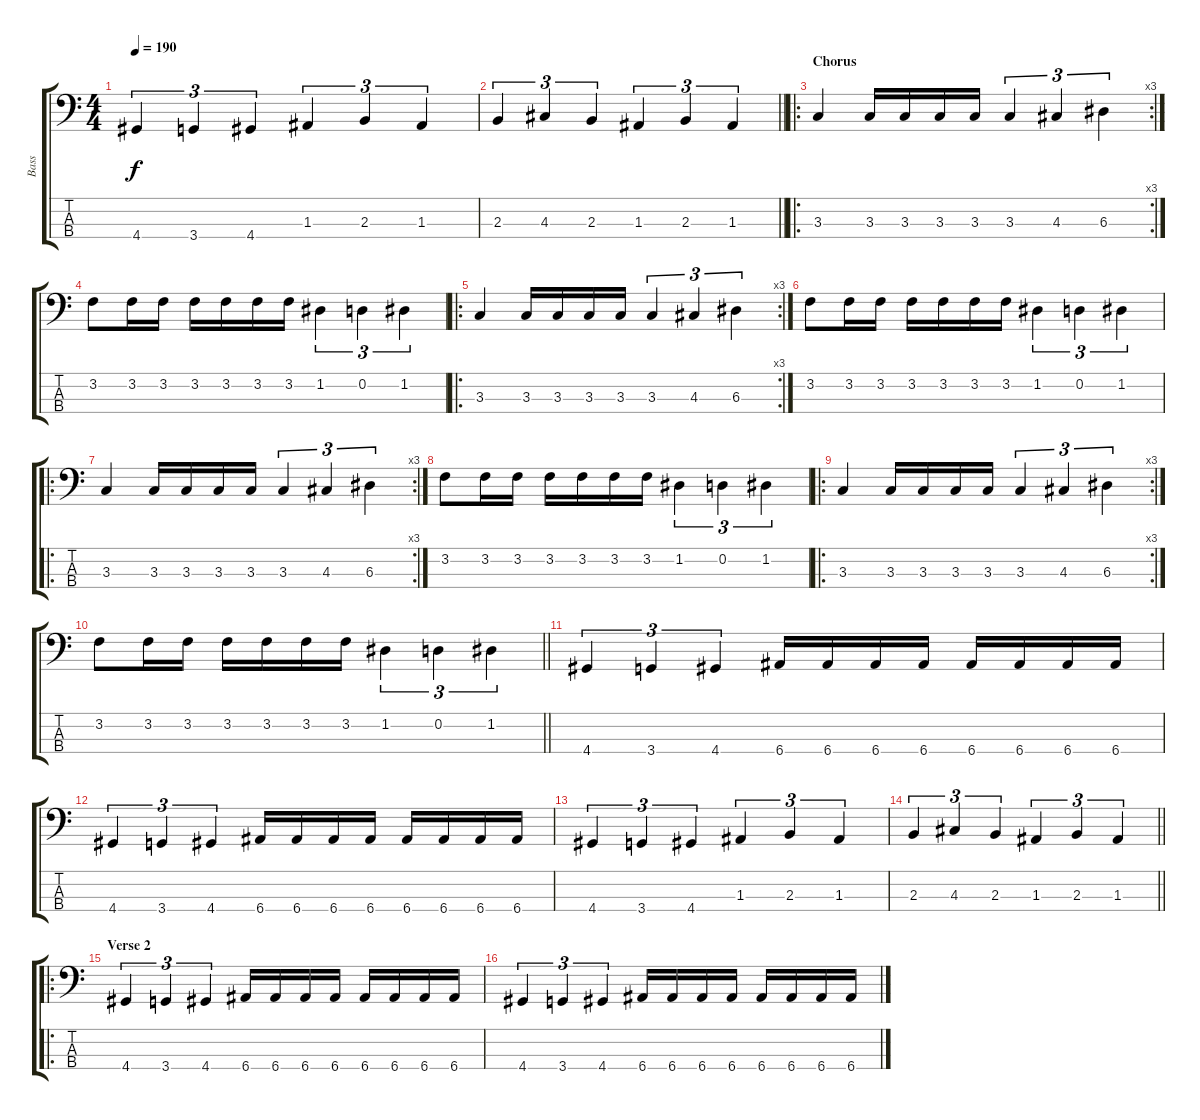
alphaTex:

\track ("Bass" "Bass") {instrument electricbasspick}
\staff {score tabs}
\tuning (G2 D2 A1 E1) {hide}
\ts (4 4)
\tempo 190
\clef f4
\ks c
4.4.4{tu (3 2) dy f} 3.4.4{tu (3 2)} 4.4.4{tu (3 2)} 1.3.4{tu (3 2)} 2.3.4{tu (3 2)} 1.3.4{tu (3 2)} |
\barLineRight lightlight
2.3.4{tu (3 2)} 4.3.4{tu (3 2)} 2.3.4{tu (3 2)} 1.3.4{tu (3 2)} 2.3.4{tu (3 2)} 1.3.4{tu (3 2)} |
\ro
\rc 3
\section ("" "Chorus")
3.3.4 3.3.16 3.3.16 3.3.16 3.3.16 3.3.4{tu (3 2)} 4.3.4{tu (3 2)} 6.3.4{tu (3 2)} |
3.2.8 3.2.16 3.2.16 3.2.16 3.2.16 3.2.16 3.2.16 1.2.4{tu (3 2)} 0.2.4{tu (3 2)} 1.2.4{tu (3 2)} |
\ro
\rc 3
3.3.4 3.3.16 3.3.16 3.3.16 3.3.16 3.3.4{tu (3 2)} 4.3.4{tu (3 2)} 6.3.4{tu (3 2)} |
3.2.8 3.2.16 3.2.16 3.2.16 3.2.16 3.2.16 3.2.16 1.2.4{tu (3 2)} 0.2.4{tu (3 2)} 1.2.4{tu (3 2)} |
\ro
\rc 3
3.3.4 3.3.16 3.3.16 3.3.16 3.3.16 3.3.4{tu (3 2)} 4.3.4{tu (3 2)} 6.3.4{tu (3 2)} |
3.2.8 3.2.16 3.2.16 3.2.16 3.2.16 3.2.16 3.2.16 1.2.4{tu (3 2)} 0.2.4{tu (3 2)} 1.2.4{tu (3 2)} |
\ro
\rc 3
3.3.4 3.3.16 3.3.16 3.3.16 3.3.16 3.3.4{tu (3 2)} 4.3.4{tu (3 2)} 6.3.4{tu (3 2)} |
\barLineRight lightlight
3.2.8 3.2.16 3.2.16 3.2.16 3.2.16 3.2.16 3.2.16 1.2.4{tu (3 2)} 0.2.4{tu (3 2)} 1.2.4{tu (3 2)} |
\section ("" "")
4.4.4{tu (3 2)} 3.4.4{tu (3 2)} 4.4.4{tu (3 2)} 6.4.16 6.4.16 6.4.16 6.4.16 6.4.16 6.4.16 6.4.16 6.4.16 |
4.4.4{tu (3 2)} 3.4.4{tu (3 2)} 4.4.4{tu (3 2)} 6.4.16 6.4.16 6.4.16 6.4.16 6.4.16 6.4.16 6.4.16 6.4.16 |
4.4.4{tu (3 2)} 3.4.4{tu (3 2)} 4.4.4{tu (3 2)} 1.3.4{tu (3 2)} 2.3.4{tu (3 2)} 1.3.4{tu (3 2)} |
\barLineRight lightlight
2.3.4{tu (3 2)} 4.3.4{tu (3 2)} 2.3.4{tu (3 2)} 1.3.4{tu (3 2)} 2.3.4{tu (3 2)} 1.3.4{tu (3 2)} |
\ro
\section ("" "Verse 2")
4.4.4{tu (3 2)} 3.4.4{tu (3 2)} 4.4.4{tu (3 2)} 6.4.16 6.4.16 6.4.16 6.4.16 6.4.16 6.4.16 6.4.16 6.4.16 |
4.4.4{tu (3 2)} 3.4.4{tu (3 2)} 4.4.4{tu (3 2)} 6.4.16 6.4.16 6.4.16 6.4.16 6.4.16 6.4.16 6.4.16 6.4.16
